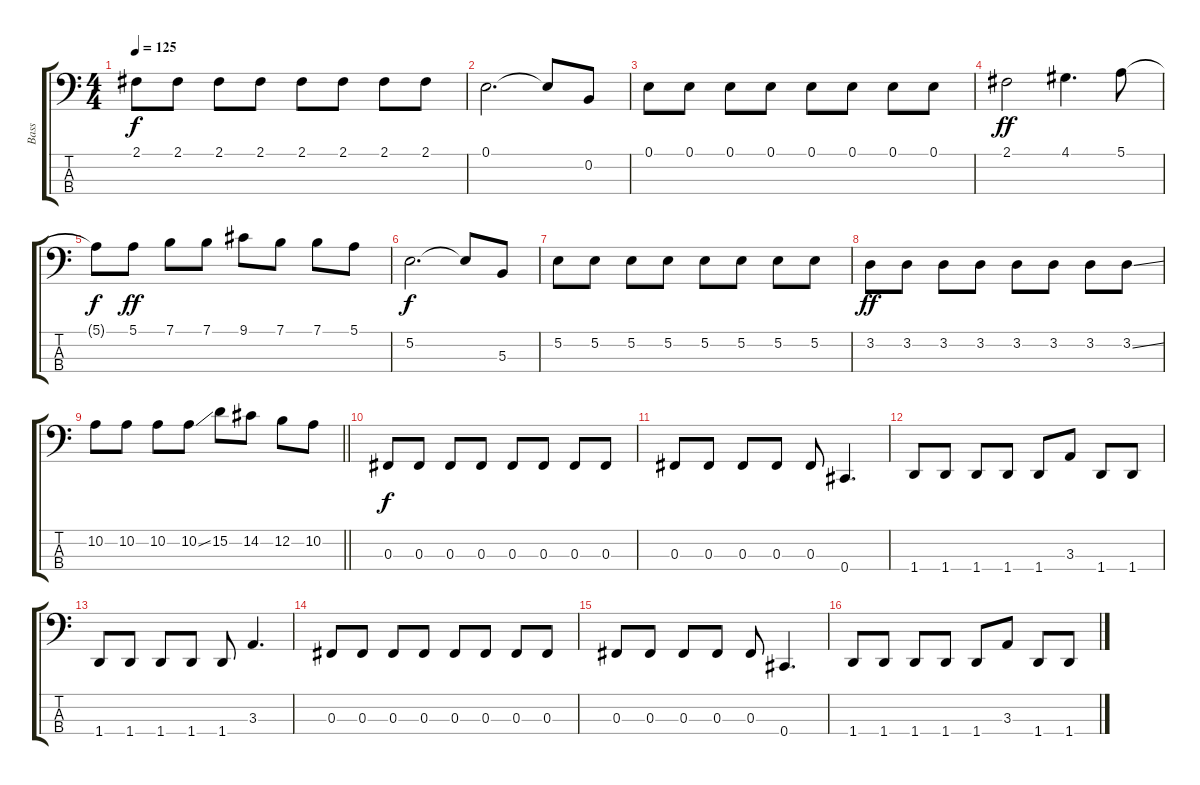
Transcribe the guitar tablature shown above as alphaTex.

\track ("Bass" "Bass") {instrument electricbassfinger}
\staff {score tabs}
\tuning (E2 B1 Gb1 Db1) {hide}
\ts (4 4)
\tempo 125
\clef f4
\ks c
2.1.8{dy f} 2.1.8 2.1.8 2.1.8 2.1.8 2.1.8 2.1.8 2.1.8 |
0.1.2{d} 0.1{t}.8 0.2.8 |
0.1.8 0.1.8 0.1.8 0.1.8 0.1.8 0.1.8 0.1.8 0.1.8 |
2.1.2{dy ff} 4.1.4{d} 5.1.8 |
5.1{t}.8{dy f} 5.1.8{dy ff} 7.1.8 7.1.8 9.1.8 7.1.8 7.1.8 5.1.8 |
5.2.2{d dy f} 5.2{t}.8 5.3.8 |
5.2.8 5.2.8 5.2.8 5.2.8 5.2.8 5.2.8 5.2.8 5.2.8 |
3.2.8{dy ff} 3.2.8 3.2.8 3.2.8 3.2.8 3.2.8 3.2.8 3.2{ss}.8 |
\barLineRight lightlight
10.2.8 10.2.8 10.2.8 10.2{ss}.8 15.2.8 14.2.8 12.2.8 10.2.8 |
0.3.8{dy f} 0.3.8 0.3.8 0.3.8 0.3.8 0.3.8 0.3.8 0.3.8 |
0.3.8 0.3.8 0.3.8 0.3.8 0.3.8 0.4.4{d} |
1.4.8 1.4.8 1.4.8 1.4.8 1.4.8 3.3.8 1.4.8 1.4.8 |
1.4.8 1.4.8 1.4.8 1.4.8 1.4.8 3.3.4{d} |
0.3.8 0.3.8 0.3.8 0.3.8 0.3.8 0.3.8 0.3.8 0.3.8 |
0.3.8 0.3.8 0.3.8 0.3.8 0.3.8 0.4.4{d} |
1.4.8 1.4.8 1.4.8 1.4.8 1.4.8 3.3.8 1.4.8 1.4.8
